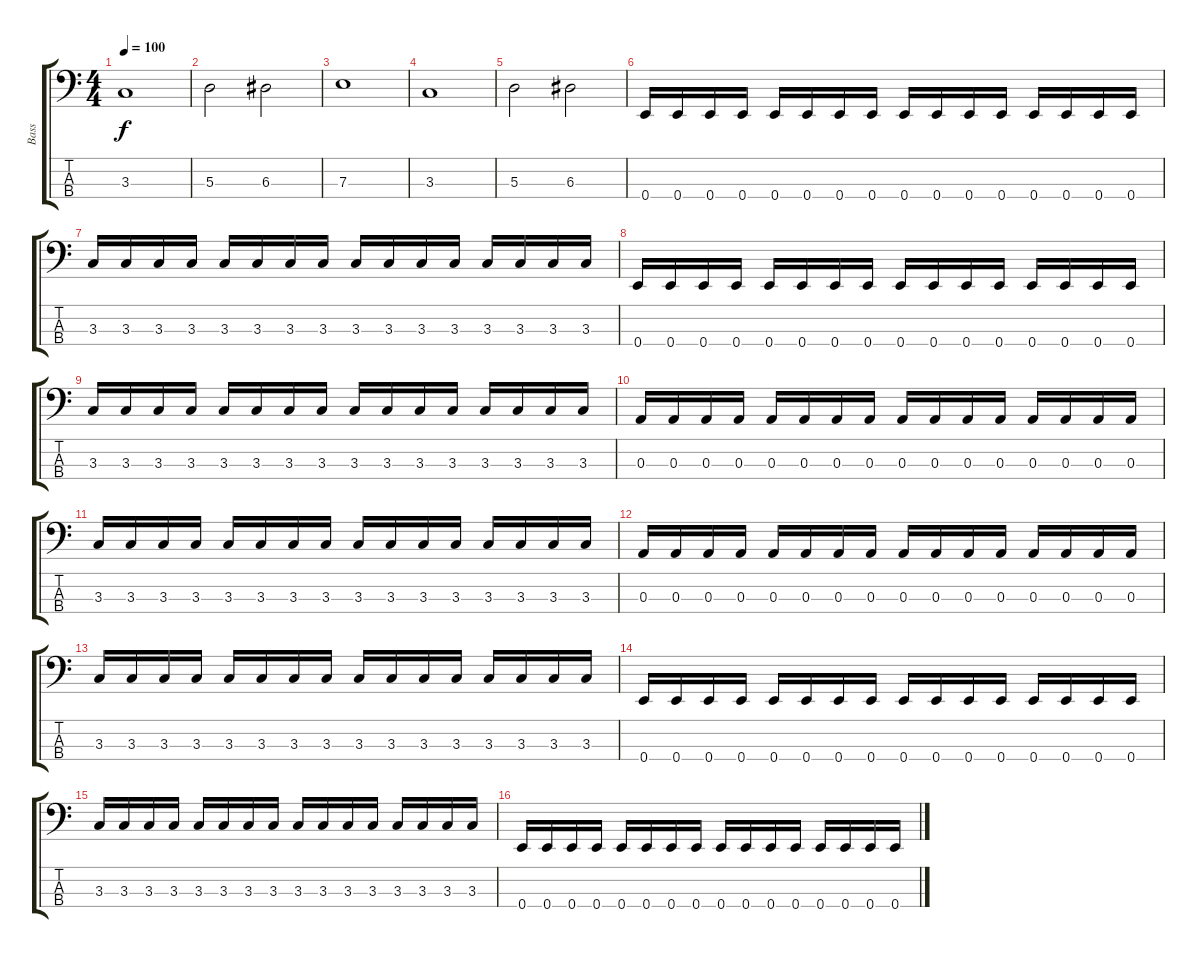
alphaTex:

\track ("Bass" "Bass") {instrument electricbassfinger}
\staff {score tabs}
\tuning (G2 D2 A1 E1) {hide}
\ts (4 4)
\tempo 100
\clef f4
\ks c
3.3.1{dy f} |
5.3.2 6.3.2 |
7.3.1 |
3.3.1 |
5.3.2 6.3.2 |
0.4.16 0.4.16 0.4.16 0.4.16 0.4.16 0.4.16 0.4.16 0.4.16 0.4.16 0.4.16 0.4.16 0.4.16 0.4.16 0.4.16 0.4.16 0.4.16 |
3.3.16 3.3.16 3.3.16 3.3.16 3.3.16 3.3.16 3.3.16 3.3.16 3.3.16 3.3.16 3.3.16 3.3.16 3.3.16 3.3.16 3.3.16 3.3.16 |
0.4.16 0.4.16 0.4.16 0.4.16 0.4.16 0.4.16 0.4.16 0.4.16 0.4.16 0.4.16 0.4.16 0.4.16 0.4.16 0.4.16 0.4.16 0.4.16 |
3.3.16 3.3.16 3.3.16 3.3.16 3.3.16 3.3.16 3.3.16 3.3.16 3.3.16 3.3.16 3.3.16 3.3.16 3.3.16 3.3.16 3.3.16 3.3.16 |
0.3.16 0.3.16 0.3.16 0.3.16 0.3.16 0.3.16 0.3.16 0.3.16 0.3.16 0.3.16 0.3.16 0.3.16 0.3.16 0.3.16 0.3.16 0.3.16 |
3.3.16 3.3.16 3.3.16 3.3.16 3.3.16 3.3.16 3.3.16 3.3.16 3.3.16 3.3.16 3.3.16 3.3.16 3.3.16 3.3.16 3.3.16 3.3.16 |
0.3.16 0.3.16 0.3.16 0.3.16 0.3.16 0.3.16 0.3.16 0.3.16 0.3.16 0.3.16 0.3.16 0.3.16 0.3.16 0.3.16 0.3.16 0.3.16 |
3.3.16 3.3.16 3.3.16 3.3.16 3.3.16 3.3.16 3.3.16 3.3.16 3.3.16 3.3.16 3.3.16 3.3.16 3.3.16 3.3.16 3.3.16 3.3.16 |
0.4.16 0.4.16 0.4.16 0.4.16 0.4.16 0.4.16 0.4.16 0.4.16 0.4.16 0.4.16 0.4.16 0.4.16 0.4.16 0.4.16 0.4.16 0.4.16 |
3.3.16 3.3.16 3.3.16 3.3.16 3.3.16 3.3.16 3.3.16 3.3.16 3.3.16 3.3.16 3.3.16 3.3.16 3.3.16 3.3.16 3.3.16 3.3.16 |
0.4.16 0.4.16 0.4.16 0.4.16 0.4.16 0.4.16 0.4.16 0.4.16 0.4.16 0.4.16 0.4.16 0.4.16 0.4.16 0.4.16 0.4.16 0.4.16
